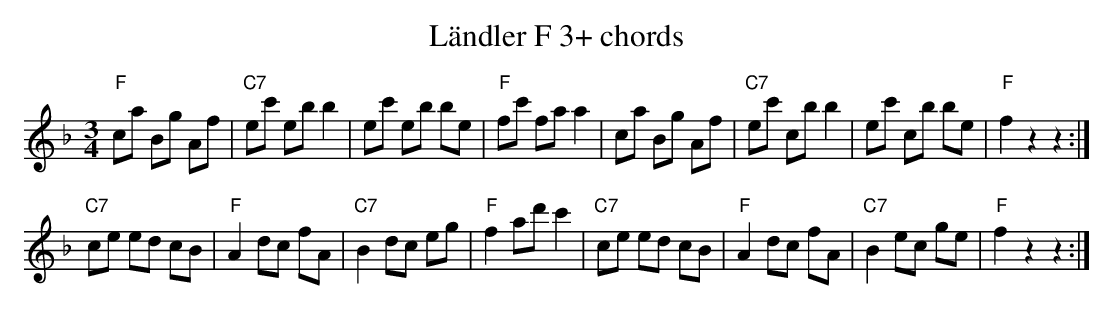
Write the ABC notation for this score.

X:1
T:Ländler F 3+ chords
M:3/4
L:1/8
K:Fmaj%%MIDI gchordon
"F"ca Bg Af | "C7"ec' eb b2 | ec' eb be | "F"fc' fa a2 | \
ca Bg Af | "C7"ec' cb b2 | ec' cb be | "F"f2 z2 z2 :|
"C7"ce ed cB | "F"A2 dc fA | "C7"B2 dc eg | "F"f2 ad' c'2 | \
"C7"ce ed cB | "F"A2 dc fA | "C7"B2 ec ge | "F"f2 z2 z2 :|
